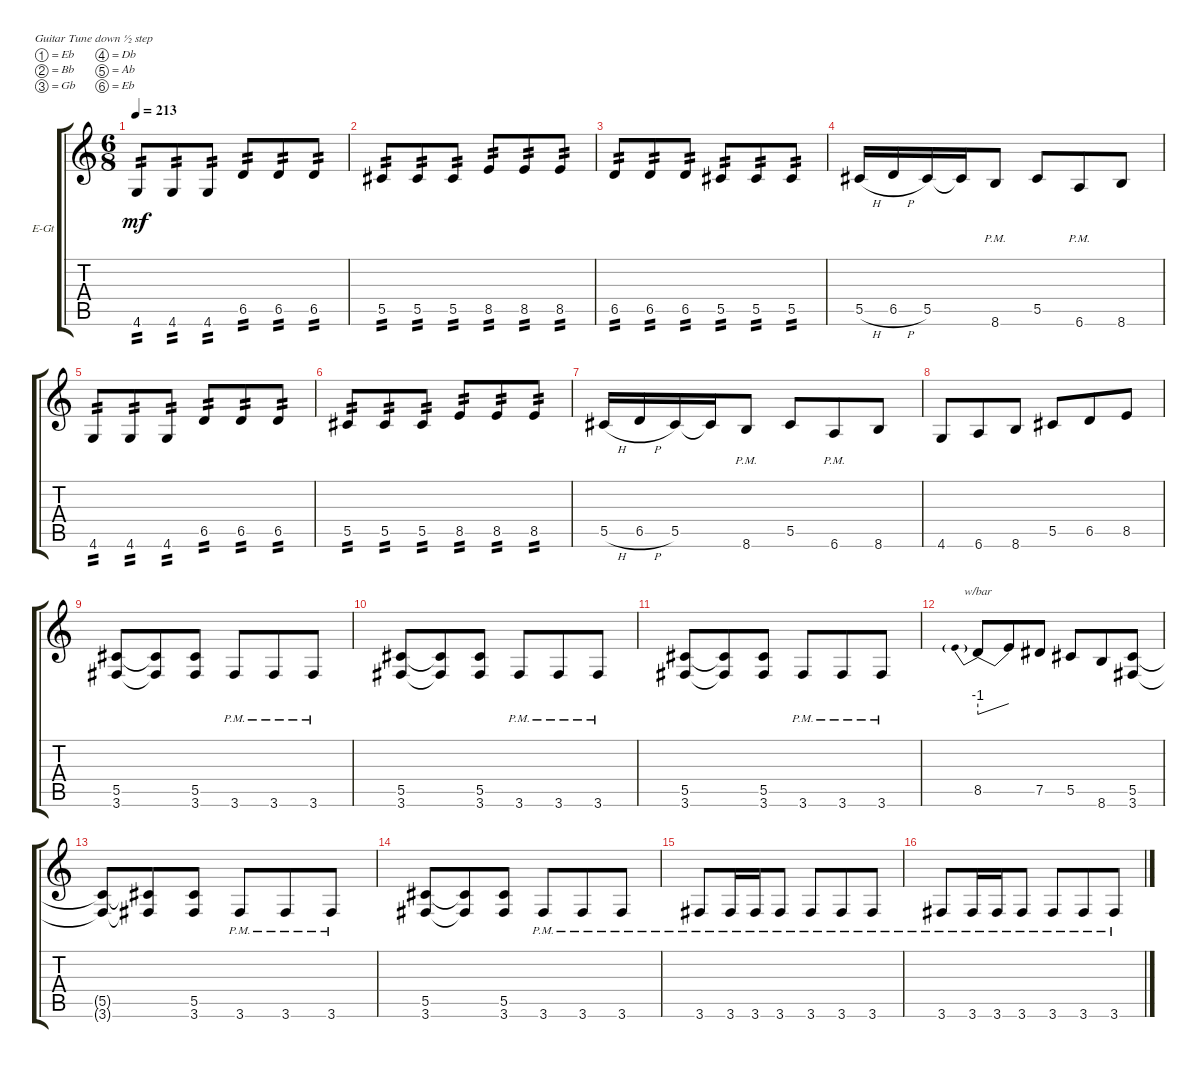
\bracketExtendMode groupsimilarinstruments
\firstSystemTrackNameOrientation horizontal
\otherSystemsTrackNameOrientation horizontal
\track ("left" "E-Gt") {instrument distortionguitar}
\staff {score tabs}
\tuning (Eb4 Bb3 Gb3 Db3 Ab2 Eb2)
\ts (6 8)
\tempo 213
\clef g2
\ks c
4.6.8{tp 2 dy mf} 4.6.8{tp 2} 4.6.8{tp 2} 6.5.8{tp 2} 6.5.8{tp 2} 6.5.8{tp 2} |
5.5.8{tp 2} 5.5.8{tp 2} 5.5.8{tp 2} 8.5.8{tp 2} 8.5.8{tp 2} 8.5.8{tp 2} |
6.5.8{tp 2} 6.5.8{tp 2} 6.5.8{tp 2} 5.5.8{tp 2} 5.5.8{tp 2} 5.5.8{tp 2} |
5.5{h}.16 6.5{h}.16 5.5.16 5.5{t}.16 8.6{pm}.8 5.5.8 6.6{pm}.8 8.6.8 |
4.6.8{tp 2} 4.6.8{tp 2} 4.6.8{tp 2} 6.5.8{tp 2} 6.5.8{tp 2} 6.5.8{tp 2} |
5.5.8{tp 2} 5.5.8{tp 2} 5.5.8{tp 2} 8.5.8{tp 2} 8.5.8{tp 2} 8.5.8{tp 2} |
5.5{h}.16 6.5{h}.16 5.5.16 5.5{t}.16 8.6{pm}.8 5.5.8 6.6{pm}.8 8.6.8 |
4.6.8 6.6.8 8.6.8 5.5.8 6.5.8 8.5.8 |
(3.6 5.5).8 (3.6{t} 5.5{t}).8 (3.6 5.5).8 3.6{pm}.8 3.6{pm}.8 3.6{pm}.8 |
(3.6 5.5).8 (3.6{t} 5.5{t}).8 (3.6 5.5).8 3.6{pm}.8 3.6{pm}.8 3.6{pm}.8 |
(3.6 5.5).8 (3.6{t} 5.5{t}).8 (3.6 5.5).8 3.6{pm}.8 3.6{pm}.8 3.6{pm}.8 |
8.5.8{tbe (predivedive default 0 -4 30 0)} 8.5{t}.8 7.5.8 5.5.8 8.6.8 (3.6 5.5).8 |
(3.6{t} 5.5{t}).8 (3.6{t} 5.5{t}).8 (3.6 5.5).8 3.6{pm}.8 3.6{pm}.8 3.6{pm}.8 |
(3.6 5.5).8 (3.6{t} 5.5{t}).8 (3.6 5.5).8 3.6{pm}.8 3.6{pm}.8 3.6{pm}.8 |
3.6{pm}.8 3.6{pm}.16 3.6{pm}.16 3.6{pm}.8 3.6{pm}.8 3.6{pm}.8 3.6{pm}.8 |
3.6{pm}.8 3.6{pm}.16 3.6{pm}.16 3.6{pm}.8 3.6{pm}.8 3.6{pm}.8 3.6{pm}.8
